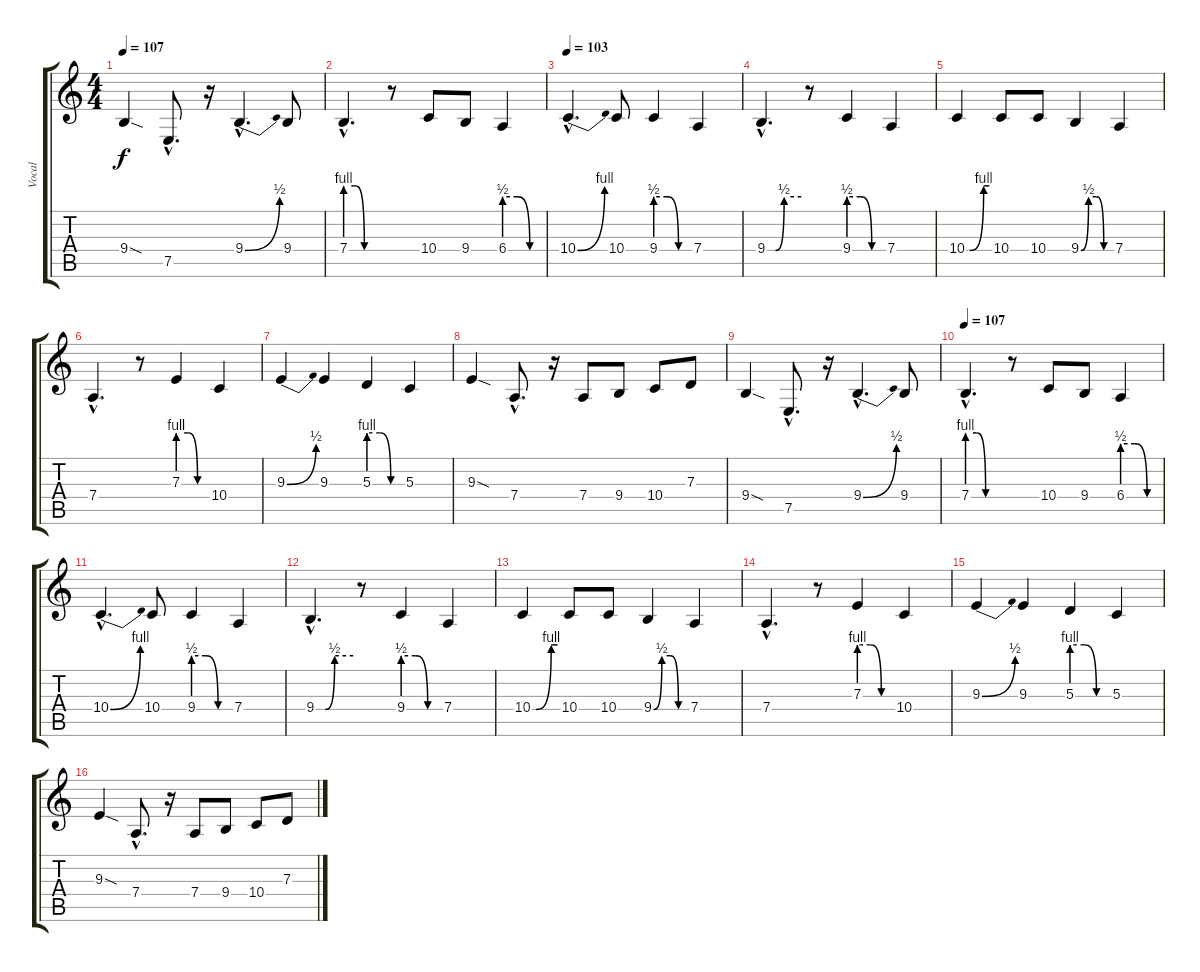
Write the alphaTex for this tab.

\track ("Vocal" "Vocal") {instrument sopranosax}
\staff {score tabs}
\tuning (E4 B3 G3 D3 A2 E2) {hide}
\ts (4 4)
\tempo 107
\clef g2
\ks c
9.4{sod}.4{dy f} 7.5{hac}.8{d} r.16 9.4{be (bend 0 0 60 2) hac}.4{d} 9.4.8 |
7.4{be (custom 0 4 15 4 30 0 40 0 60 0) hac}.4{d} r.8 10.4.8 9.4.8 6.4{be (custom 0 2 20 2 40 0 60 0)}.4 |
\section ("" "")
\tempo 103
10.4{be (bend 0 0 60 4) hac}.4{d} 10.4.8 9.4{be (custom 0 2 20 2 40 0 60 0)}.4 7.4.4 |
9.4{be (custom 0 0 15 0 30 2 60 2) hac}.4{d} r.8 9.4{be (custom 0 2 20 2 40 0 60 0)}.4 7.4.4 |
10.4{be (custom 0 0 9 0 45 4 60 4)}.4 10.4.8 10.4.8 9.4{be (custom 0 0 15 2 30 2 45 0 60 0)}.4 7.4.4 |
7.4{hac}.4{d} r.8 7.3{be (custom 0 4 20 4 40 0 60 0)}.4 10.4.4 |
9.3{be (bend 0 0 60 2)}.4 9.3.4 5.3{be (custom 0 4 20 4 40 0 60 0)}.4 5.3.4 |
9.3{sod}.4 7.4{hac}.8{d} r.16 7.4.8 9.4.8 10.4.8 7.3.8 |
9.4{sod}.4 7.5{hac}.8{d} r.16 9.4{be (bend 0 0 60 2) hac}.4{d} 9.4.8 |
\tempo 107
7.4{be (custom 0 4 15 4 30 0 40 0 60 0) hac}.4{d} r.8 10.4.8 9.4.8 6.4{be (custom 0 2 20 2 40 0 60 0)}.4 |
\section ("" "")
10.4{be (bend 0 0 60 4) hac}.4{d} 10.4.8 9.4{be (custom 0 2 20 2 40 0 60 0)}.4 7.4.4 |
9.4{be (custom 0 0 15 0 30 2 60 2) hac}.4{d} r.8 9.4{be (custom 0 2 20 2 40 0 60 0)}.4 7.4.4 |
10.4{be (custom 0 0 9 0 45 4 60 4)}.4 10.4.8 10.4.8 9.4{be (custom 0 0 15 2 30 2 45 0 60 0)}.4 7.4.4 |
7.4{hac}.4{d} r.8 7.3{be (custom 0 4 20 4 40 0 60 0)}.4 10.4.4 |
9.3{be (bend 0 0 60 2)}.4 9.3.4 5.3{be (custom 0 4 20 4 40 0 60 0)}.4 5.3.4 |
9.3{sod}.4 7.4{hac}.8{d} r.16 7.4.8 9.4.8 10.4.8 7.3.8
